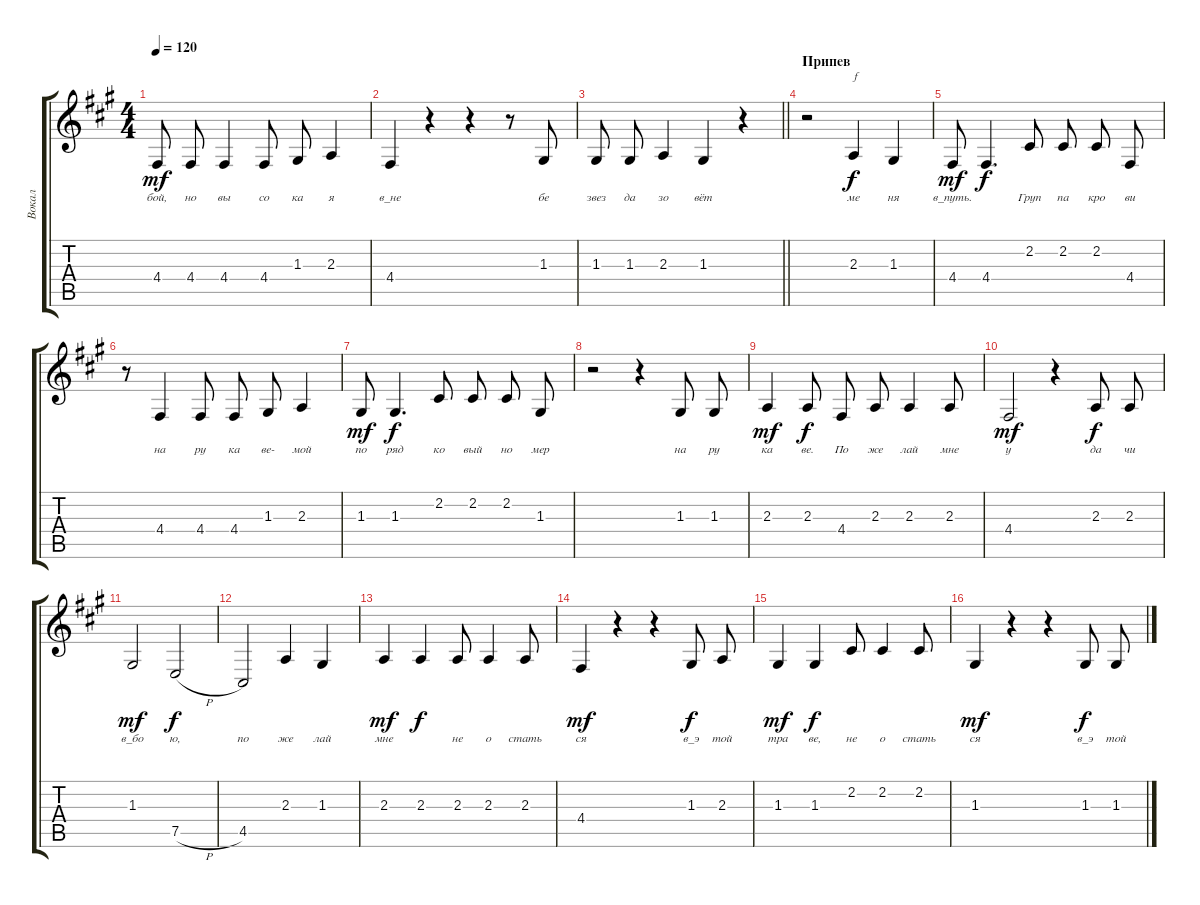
\track ("Вокал" "Вокал") {instrument brightacousticpiano}
\staff {score tabs}
\tuning (E4 B3 G3 D3 A2 E2) {hide}
\ts (4 4)
\tempo 120
\clef g2
\ks a
4.4.8{lyrics (0 "бой,") lyrics (1 "") lyrics (2 "") lyrics (3 "") lyrics (4 "") dy mf beam split} 4.4.8{lyrics (0 "но") lyrics (1 "") lyrics (2 "") lyrics (3 "") lyrics (4 "")} 4.4.4{lyrics (0 "вы") lyrics (1 "") lyrics (2 "") lyrics (3 "") lyrics (4 "")} 4.4.8{lyrics (0 "со") lyrics (1 "") lyrics (2 "") lyrics (3 "") lyrics (4 "") beam split} 1.3.8{lyrics (0 "ка") lyrics (1 "") lyrics (2 "") lyrics (3 "") lyrics (4 "")} 2.3.4{lyrics (0 "я") lyrics (1 "") lyrics (2 "") lyrics (3 "") lyrics (4 "")} |
4.4.4{lyrics (0 "в_не") lyrics (1 "") lyrics (2 "") lyrics (3 "") lyrics (4 "")} r.4 r.4 r.8 1.3.8{lyrics (0 "бе") lyrics (1 "") lyrics (2 "") lyrics (3 "") lyrics (4 "")} |
\barLineRight lightlight
1.3.8{lyrics (0 "звез") lyrics (1 "") lyrics (2 "") lyrics (3 "") lyrics (4 "") beam split} 1.3.8{lyrics (0 "да") lyrics (1 "") lyrics (2 "") lyrics (3 "") lyrics (4 "")} 2.3.4{lyrics (0 "зо") lyrics (1 "") lyrics (2 "") lyrics (3 "") lyrics (4 "")} 1.3.4{lyrics (0 "вёт") lyrics (1 "") lyrics (2 "") lyrics (3 "") lyrics (4 "")} r.4 |
\section ("" "Припев")
r.2 2.3.4{txt "f" lyrics (0 "ме") lyrics (1 "") lyrics (2 "") lyrics (3 "") lyrics (4 "") dy f} 1.3.4{lyrics (0 "ня") lyrics (1 "") lyrics (2 "") lyrics (3 "") lyrics (4 "")} |
4.4.8{lyrics (0 "в_путь.") lyrics (1 "") lyrics (2 "") lyrics (3 "") lyrics (4 "") dy mf} 4.4.4{d lyrics (0 "") lyrics (1 "") lyrics (2 "") lyrics (3 "") lyrics (4 "") dy f} 2.2.8{lyrics (0 "Груп") lyrics (1 "") lyrics (2 "") lyrics (3 "") lyrics (4 "") beam split} 2.2.8{lyrics (0 "па") lyrics (1 "") lyrics (2 "") lyrics (3 "") lyrics (4 "") beam split} 2.2.8{lyrics (0 "кро") lyrics (1 "") lyrics (2 "") lyrics (3 "") lyrics (4 "") beam split} 4.4.8{lyrics (0 "ви") lyrics (1 "") lyrics (2 "") lyrics (3 "") lyrics (4 "")} |
r.8 4.4.4{lyrics (0 "на") lyrics (1 "") lyrics (2 "") lyrics (3 "") lyrics (4 "")} 4.4.8{lyrics (0 "ру") lyrics (1 "") lyrics (2 "") lyrics (3 "") lyrics (4 "")} 4.4.8{lyrics (0 "ка") lyrics (1 "") lyrics (2 "") lyrics (3 "") lyrics (4 "") beam split} 1.3.8{lyrics (0 "ве-") lyrics (1 "") lyrics (2 "") lyrics (3 "") lyrics (4 "")} 2.3.4{lyrics (0 "мой") lyrics (1 "") lyrics (2 "") lyrics (3 "") lyrics (4 "")} |
1.3.8{lyrics (0 "по") lyrics (1 "") lyrics (2 "") lyrics (3 "") lyrics (4 "") dy mf} 1.3.4{d lyrics (0 "ряд") lyrics (1 "") lyrics (2 "") lyrics (3 "") lyrics (4 "") dy f} 2.2.8{lyrics (0 "ко") lyrics (1 "") lyrics (2 "") lyrics (3 "") lyrics (4 "") beam split} 2.2.8{lyrics (0 "вый") lyrics (1 "") lyrics (2 "") lyrics (3 "") lyrics (4 "") beam split} 2.2.8{lyrics (0 "но") lyrics (1 "") lyrics (2 "") lyrics (3 "") lyrics (4 "") beam split} 1.3.8{lyrics (0 "мер") lyrics (1 "") lyrics (2 "") lyrics (3 "") lyrics (4 "")} |
r.2 r.4 1.3.8{lyrics (0 "на") lyrics (1 "") lyrics (2 "") lyrics (3 "") lyrics (4 "") beam split} 1.3.8{lyrics (0 "ру") lyrics (1 "") lyrics (2 "") lyrics (3 "") lyrics (4 "")} |
2.3.4{lyrics (0 "ка") lyrics (1 "") lyrics (2 "") lyrics (3 "") lyrics (4 "") dy mf} 2.3.8{lyrics (0 "ве.") lyrics (1 "") lyrics (2 "") lyrics (3 "") lyrics (4 "") dy f beam split} 4.4.8{lyrics (0 "По") lyrics (1 "") lyrics (2 "") lyrics (3 "") lyrics (4 "")} 2.3.8{lyrics (0 "же") lyrics (1 "") lyrics (2 "") lyrics (3 "") lyrics (4 "")} 2.3.4{lyrics (0 "лай") lyrics (1 "") lyrics (2 "") lyrics (3 "") lyrics (4 "")} 2.3.8{lyrics (0 "мне") lyrics (1 "") lyrics (2 "") lyrics (3 "") lyrics (4 "")} |
4.4.2{lyrics (0 "у") lyrics (1 "") lyrics (2 "") lyrics (3 "") lyrics (4 "") dy mf} r.4 2.3.8{lyrics (0 "да") lyrics (1 "") lyrics (2 "") lyrics (3 "") lyrics (4 "") dy f beam split} 2.3.8{lyrics (0 "чи") lyrics (1 "") lyrics (2 "") lyrics (3 "") lyrics (4 "")} |
1.3.2{lyrics (0 "в_бо") lyrics (1 "") lyrics (2 "") lyrics (3 "") lyrics (4 "") dy mf} 7.5{h}.2{lyrics (0 "ю,") lyrics (1 "") lyrics (2 "") lyrics (3 "") lyrics (4 "") dy f} |
4.5.2{lyrics (0 "по") lyrics (1 "") lyrics (2 "") lyrics (3 "") lyrics (4 "")} 2.3.4{lyrics (0 "же") lyrics (1 "") lyrics (2 "") lyrics (3 "") lyrics (4 "")} 1.3.4{lyrics (0 "лай") lyrics (1 "") lyrics (2 "") lyrics (3 "") lyrics (4 "")} |
2.3.4{lyrics (0 "мне") lyrics (1 "") lyrics (2 "") lyrics (3 "") lyrics (4 "") dy mf} 2.3.4{lyrics (0 "") lyrics (1 "") lyrics (2 "") lyrics (3 "") lyrics (4 "") dy f} 2.3.8{lyrics (0 "не") lyrics (1 "") lyrics (2 "") lyrics (3 "") lyrics (4 "")} 2.3.4{lyrics (0 "о") lyrics (1 "") lyrics (2 "") lyrics (3 "") lyrics (4 "")} 2.3.8{lyrics (0 "стать") lyrics (1 "") lyrics (2 "") lyrics (3 "") lyrics (4 "")} |
4.4.4{lyrics (0 "ся") lyrics (1 "") lyrics (2 "") lyrics (3 "") lyrics (4 "") dy mf} r.4 r.4 1.3.8{lyrics (0 "в_э") lyrics (1 "") lyrics (2 "") lyrics (3 "") lyrics (4 "") dy f beam split} 2.3.8{lyrics (0 "той") lyrics (1 "") lyrics (2 "") lyrics (3 "") lyrics (4 "")} |
1.3.4{lyrics (0 "тра") lyrics (1 "") lyrics (2 "") lyrics (3 "") lyrics (4 "") dy mf} 1.3.4{lyrics (0 "ве,") lyrics (1 "") lyrics (2 "") lyrics (3 "") lyrics (4 "") dy f} 2.2.8{lyrics (0 "не") lyrics (1 "") lyrics (2 "") lyrics (3 "") lyrics (4 "")} 2.2.4{lyrics (0 "о") lyrics (1 "") lyrics (2 "") lyrics (3 "") lyrics (4 "")} 2.2.8{lyrics (0 "стать") lyrics (1 "") lyrics (2 "") lyrics (3 "") lyrics (4 "")} |
1.3.4{lyrics (0 "ся") lyrics (1 "") lyrics (2 "") lyrics (3 "") lyrics (4 "") dy mf} r.4 r.4 1.3.8{lyrics (0 "в_э") lyrics (1 "") lyrics (2 "") lyrics (3 "") lyrics (4 "") dy f beam split} 1.3.8{lyrics (0 "той") lyrics (1 "") lyrics (2 "") lyrics (3 "") lyrics (4 "")}
